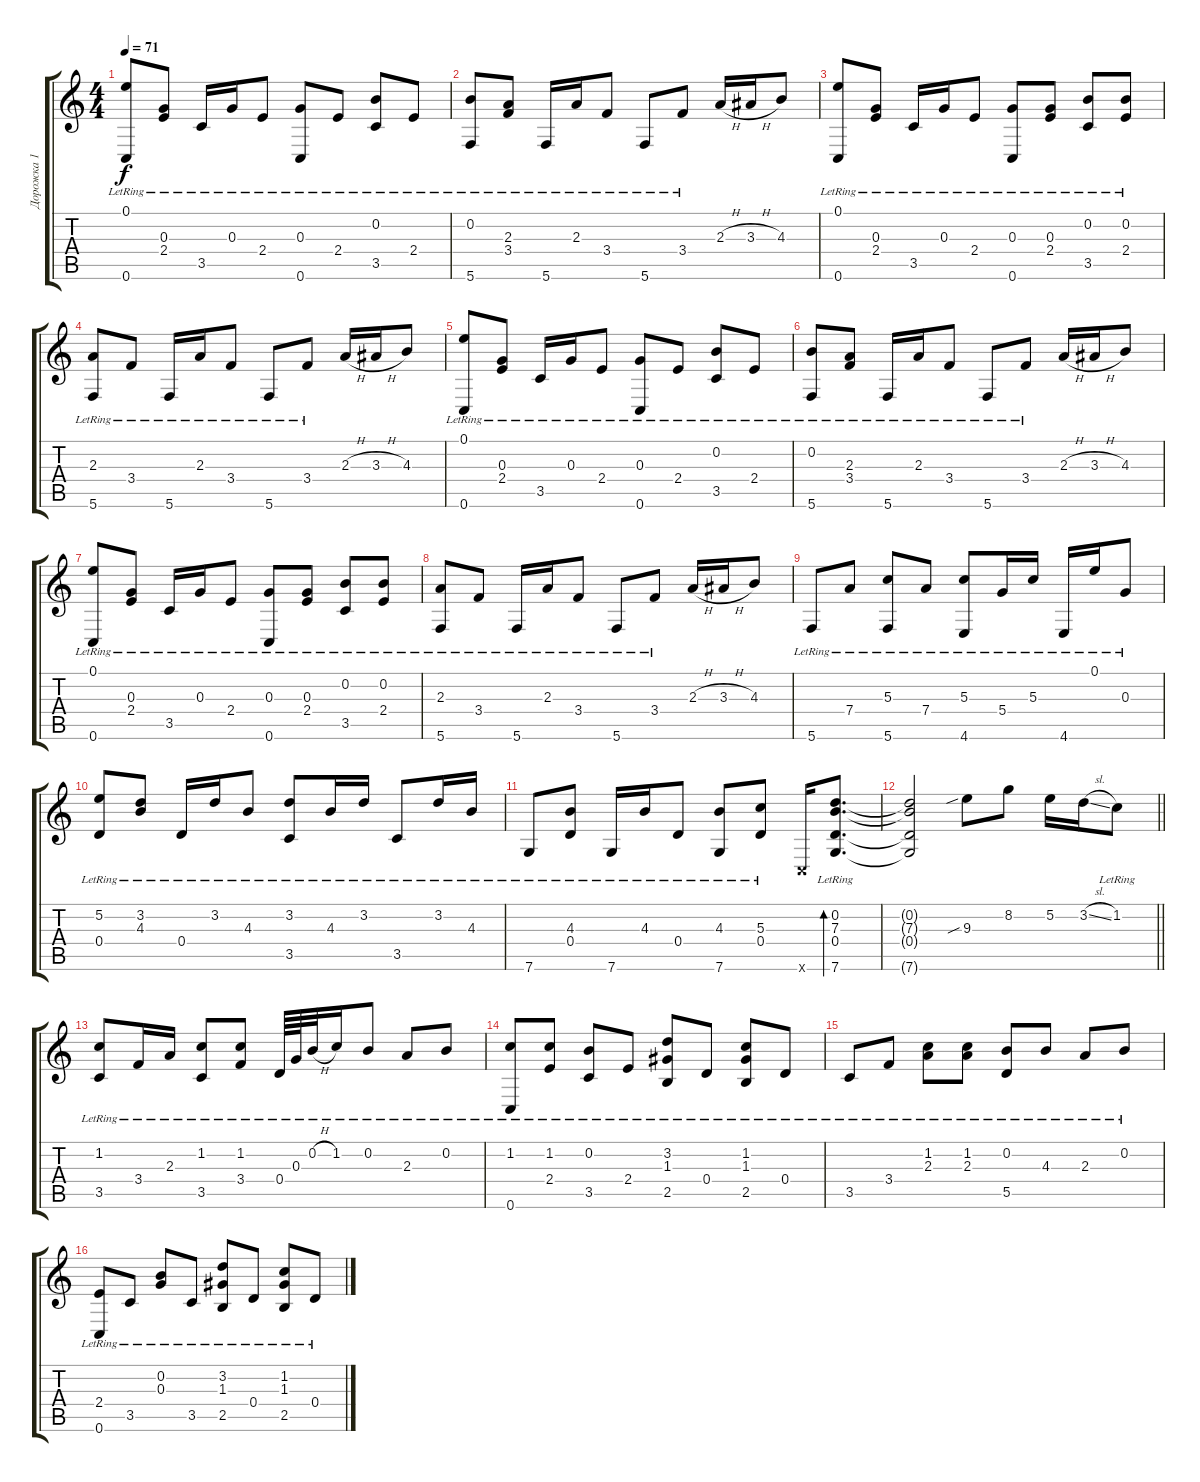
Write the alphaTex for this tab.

\track ("Дорожка 1" "Дорожка 1") {instrument acousticguitarsteel}
\staff {score tabs}
\tuning (E4 B3 G3 D3 A2 C2) {hide}
\ts (4 4)
\tempo 71
\clef g2
\ks c
(0.1{lr} 0.6{lr}).8{dy f} (0.3{lr} 2.4{lr}).8 3.5{lr}.16 0.3{lr}.16 2.4{lr}.8 (0.3{lr} 0.6{lr}).8 2.4{lr}.8 (0.2{lr} 3.5{lr}).8 2.4{lr}.8 |
(0.2{lr} 5.6{lr}).8 (2.3{lr} 3.4{lr}).8 5.6{lr}.16 2.3{lr}.16 3.4{lr}.8 5.6{lr}.8 3.4{lr}.8 2.3{h}.16 3.3{h}.16 4.3.8 |
(0.1{lr} 0.6{lr}).8 (0.3{lr} 2.4{lr}).8 3.5{lr}.16 0.3{lr}.16 2.4{lr}.8 (0.3{lr} 0.6{lr}).8 (0.3 2.4{lr}).8 (0.2{lr} 3.5{lr}).8 (0.2 2.4{lr}).8 |
(2.3{lr} 5.6{lr}).8 3.4{lr}.8 5.6{lr}.16 2.3{lr}.16 3.4{lr}.8 5.6{lr}.8 3.4{lr}.8 2.3{h}.16 3.3{h}.16 4.3.8 |
(0.1{lr} 0.6{lr}).8 (0.3{lr} 2.4{lr}).8 3.5{lr}.16 0.3{lr}.16 2.4{lr}.8 (0.3{lr} 0.6{lr}).8 2.4{lr}.8 (0.2{lr} 3.5{lr}).8 2.4{lr}.8 |
(0.2{lr} 5.6{lr}).8 (2.3{lr} 3.4{lr}).8 5.6{lr}.16 2.3{lr}.16 3.4{lr}.8 5.6{lr}.8 3.4{lr}.8 2.3{h}.16 3.3{h}.16 4.3.8 |
(0.1{lr} 0.6{lr}).8 (0.3{lr} 2.4{lr}).8 3.5{lr}.16 0.3{lr}.16 2.4{lr}.8 (0.3{lr} 0.6{lr}).8 (0.3 2.4{lr}).8 (0.2{lr} 3.5{lr}).8 (0.2 2.4{lr}).8 |
(2.3{lr} 5.6{lr}).8 3.4{lr}.8 5.6{lr}.16 2.3{lr}.16 3.4{lr}.8 5.6{lr}.8 3.4{lr}.8 2.3{h}.16 3.3{h}.16 4.3.8 |
5.6{lr}.8 7.4{lr}.8 (5.3{lr} 5.6{lr}).8 7.4{lr}.8 (5.3{lr} 4.6{lr}).8 5.4{lr}.16 5.3{lr}.16 4.6{lr}.16 0.1{lr}.16 0.3{lr}.8 |
(5.2{lr} 0.4{lr}).8 (3.2{lr} 4.3{lr}).8 0.4{lr}.16 3.2{lr}.16 4.3{lr}.8 (3.2{lr} 3.5{lr}).8 4.3{lr}.16 3.2{lr}.16 3.5{lr}.8 3.2{lr}.16 4.3{lr}.16 |
7.6{lr}.8 (4.3{lr} 0.4{lr}).8 7.6{lr}.16 4.3{lr}.16 0.4{lr}.8 (4.3{lr} 7.6{lr}).8 (5.3{lr} 0.4{lr}).8 0.6{x}.16 (0.2 7.3 0.4 7.6{lr}).8{d bd 240} |
\barLineRight lightlight
(0.2{t} 7.3{t} 0.4{t} 7.6{t}).2 9.3{sib}.8 8.2.8 5.2.16 3.2{sl}.16 1.2{lr}.8 |
\section ("" "")
(1.2{lr} 3.5{lr}).8 3.4{lr}.16 2.3{lr}.16 (1.2{lr} 3.5{lr}).8 (1.2{lr} 3.4{lr}).8 0.4{lr}.64 0.3{lr}.64 0.2{h lr}.32 1.2{lr}.16 0.2{lr}.8 2.3{lr}.8 0.2{lr}.8 |
(1.2{lr} 0.6{lr}).8 (1.2{lr} 2.4{lr}).8 (0.2{lr} 3.5{lr}).8 2.4{lr}.8 (3.2{lr} 1.3{lr} 2.5{lr}).8 0.4{lr}.8 (1.2{lr} 1.3{lr} 2.5{lr}).8 0.4{lr}.8 |
3.5{lr}.8 3.4{lr}.8 (1.2{lr} 2.3{lr}).8 (1.2{lr} 2.3{lr}).8 (0.2{lr} 5.5{lr}).8 4.3{lr}.8 2.3{lr}.8 0.2{lr}.8 |
(2.4{lr} 0.6{lr}).8 3.5{lr}.8 (0.2{lr} 0.3{lr}).8 3.5{lr}.8 (3.2{lr} 1.3{lr} 2.5{lr}).8 0.4{lr}.8 (1.2{lr} 1.3{lr} 2.5{lr}).8 0.4{lr}.8
